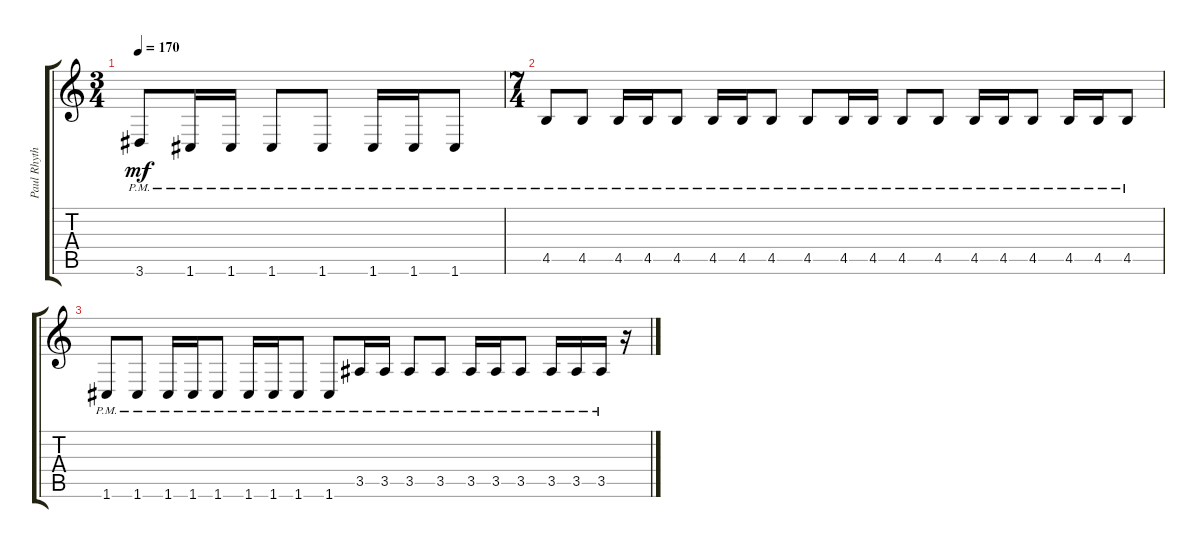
\track ("Paul Rhythm" "Paul Rhyth") {instrument distortionguitar}
\staff {score tabs}
\tuning (D4 A3 F3 C3 G2 C2) {hide}
\ts (3 4)
\tempo 170
\clef g2
\ks c
3.6{pm}.8{dy mf} 1.6{pm}.16 1.6{pm}.16 1.6{pm}.8 1.6{pm}.8 1.6{pm}.16 1.6{pm}.16 1.6{pm}.8 |
\ts (7 4)
4.5{pm}.8 4.5{pm}.8 4.5{pm}.16 4.5{pm}.16 4.5{pm}.8 4.5{pm}.16 4.5{pm}.16 4.5{pm}.8 4.5{pm}.8 4.5{pm}.16 4.5{pm}.16 4.5{pm}.8 4.5{pm}.8 4.5{pm}.16 4.5{pm}.16 4.5{pm}.8 4.5{pm}.16 4.5{pm}.16 4.5{pm}.8 |
1.6{pm}.8 1.6{pm}.8 1.6{pm}.16 1.6{pm}.16 1.6{pm}.8 1.6{pm}.16 1.6{pm}.16 1.6{pm}.8 1.6{pm}.8 3.5{pm}.16 3.5{pm}.16 3.5{pm}.8 3.5{pm}.8 3.5{pm}.16 3.5{pm}.16 3.5{pm}.8 3.5{pm}.16 3.5{pm}.16 3.5{pm}.16 r.16
